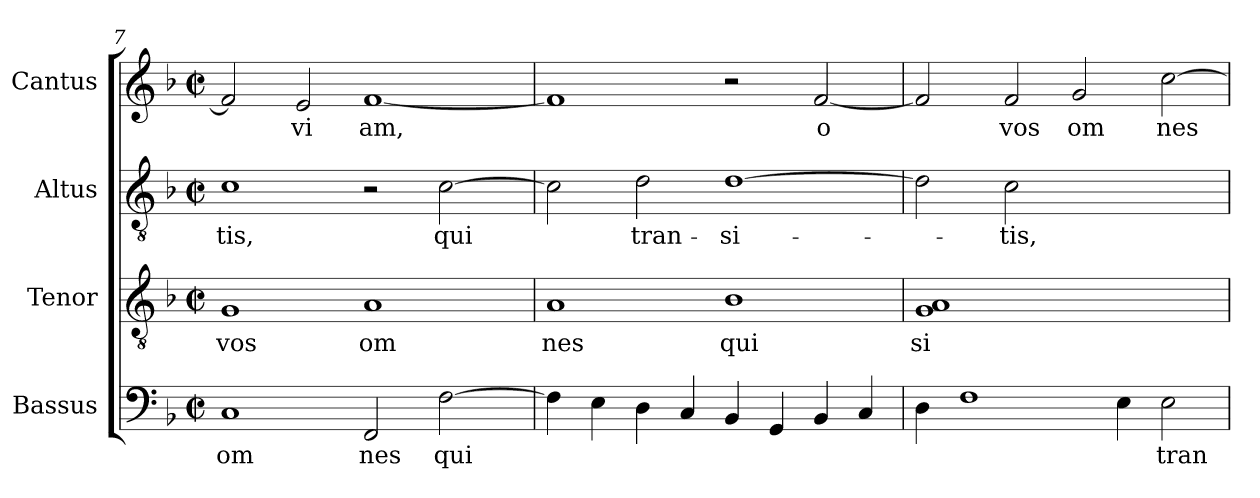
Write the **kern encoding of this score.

**kern	**text	**kern	**text	**kern	**text	**kern	**text
*part4	*part4	*part3	*part3	*part2	*part2	*part1	*part1
*staff4	*staff4	*staff3	*staff3	*staff2	*staff2	*staff1	*staff1
*I"Bassus	*	*I"Tenor	*	*I"Altus	*	*I"Cantus	*
!!LO:LB:g=z
*clefF4	*	*clefGv2	*	*clefGv2	*	*clefG2	*
*k[b-]	*	*k[b-]	*	*k[b-]	*	*k[b-]	*
*F:	*	*F:	*	*F:	*	*F:	*
*M2/2	*	*M2/2	*	*M2/2	*	*M2/2	*
*met(c|)	*	*met(c|)	*	*met(c|)	*	*met(c|)	*
=7	=7	=7	=7	=7	=7	=7	=7
!	!LO:LY:b:cj	!	!LO:LY:b:cj	!	!LO:LY:b:cj	!	!
*	*	*	*	*	*	*^	*
1C	om	1G	vos	1c	tis,	2f/]	64ryy	.
.	.	.	.	.	.	.	1ryy	.
!	!	!	!	!	!	!	!	!LO:LY:b:cj
.	.	.	.	.	.	2e/	.	vi
!	!LO:LY:b:cj	!	!LO:LY:b:cj	!	!	!	!	!LO:LY:b
2FF/	nes	1A	om	2r	.	[<1f	.	am,
.	.	.	.	.	.	.	2ryy	.
!	!LO:LY:b	!	!	!	!LO:LY:b	!	!	!
[>2F\	qui	.	.	[>2c\	qui	.	.	.
.	.	.	.	.	.	.	4ryy	.
.	.	.	.	.	.	.	8...ryy	.
=8	=8	=8	=8	=8	=8	=8	=8	=8
!	!	!	!LO:LY:b:cj	!	!	!	!	!
*	*	*	*	*	*	*v	*v	*
4F\]	.	1A	nes	2c\]	.	1f]	.
4E\	.	.	.	.	.	.	.
!	!	!	!	!	!LO:LY:b:cj	!	!
4D\	.	.	.	2d\	tran-	.	.
4C/	.	.	.	.	.	.	.
!	!	!	!LO:LY:b:cj	!	!LO:LY:b:cj	!	!
4BB-/	.	1B-	qui	[>1d	-si-	2r	.
4GG/	.	.	.	.	.	.	.
!	!	!	!	!	!	!	!LO:LY:b:cj
4BB-/	.	.	.	.	.	[<2f/	o
4C/	.	.	.	.	.	.	.
=9	=9	=9	=9	=9	=9	=9	=9
!	!	!	!LO:LY:b:cj	!	!	!	!
4D\	.	1A 1G	si	2d\]	.	2f/]	.
1F	.	.	.	.	.	.	.
!	!	!	!	!	!LO:LY:b:cj	!	!LO:LY:b:cj
.	.	.	.	2c\	-tis,	2f/	vos
!	!	!	!	!	!	!	!LO:LY:b:cj
.	.	1ryy	.	1ryy	.	2g/	om
4E\	.	.	.	.	.	.	.
!	!LO:LY:b:cj	!	!	!	!	!	!LO:LY:b
2E\	tran	.	.	.	.	[>2cc\	nes
=	=	=	=	=	=	=	=
*-	*-	*-	*-	*-	*-	*-	*-
